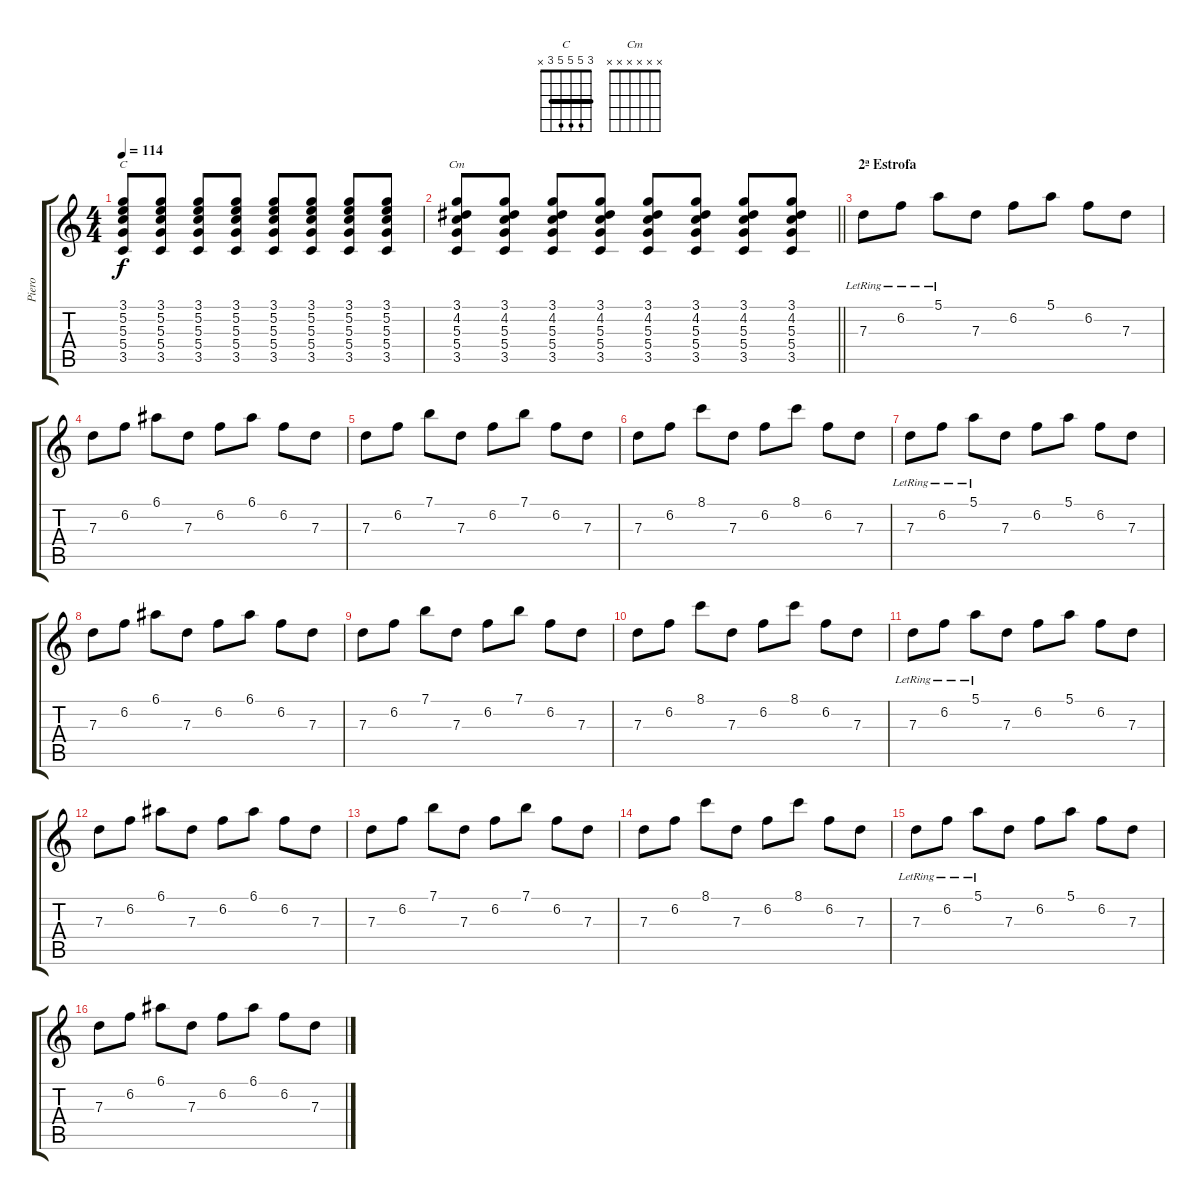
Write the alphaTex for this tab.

\track ("Piero" "Piero") {instrument electricguitarclean}
\staff {score tabs}
\tuning (E4 B3 G3 D3 A2 E2) {hide}
\chord ("C" 3 5 5 5 3 x) {barre 3}
\chord ("Cm" x x x x x x)
\ts (4 4)
\tempo 114
\clef g2
\ks c
(3.1 5.2 5.3 5.4 3.5).8{ch "C" dy f} (3.1 5.2 5.3 5.4 3.5).8 (3.1 5.2 5.3 5.4 3.5).8 (3.1 5.2 5.3 5.4 3.5).8 (3.1 5.2 5.3 5.4 3.5).8 (3.1 5.2 5.3 5.4 3.5).8 (3.1 5.2 5.3 5.4 3.5).8 (3.1 5.2 5.3 5.4 3.5).8 |
\barLineRight lightlight
(3.1 4.2 5.3 5.4 3.5).8{ch "Cm"} (3.1 4.2 5.3 5.4 3.5).8 (3.1 4.2 5.3 5.4 3.5).8 (3.1 4.2 5.3 5.4 3.5).8 (3.1 4.2 5.3 5.4 3.5).8 (3.1 4.2 5.3 5.4 3.5).8 (3.1 4.2 5.3 5.4 3.5).8 (3.1 4.2 5.3 5.4 3.5).8 |
\section ("" "2ª Estrofa")
7.3{lr}.8 6.2{lr}.8 5.1{lr}.8 7.3.8 6.2.8 5.1.8 6.2.8 7.3.8 |
7.3.8 6.2.8 6.1.8 7.3.8 6.2.8 6.1.8 6.2.8 7.3.8 |
7.3.8 6.2.8 7.1.8 7.3.8 6.2.8 7.1.8 6.2.8 7.3.8 |
7.3.8 6.2.8 8.1.8 7.3.8 6.2.8 8.1.8 6.2.8 7.3.8 |
7.3{lr}.8 6.2{lr}.8 5.1{lr}.8 7.3.8 6.2.8 5.1.8 6.2.8 7.3.8 |
7.3.8 6.2.8 6.1.8 7.3.8 6.2.8 6.1.8 6.2.8 7.3.8 |
7.3.8 6.2.8 7.1.8 7.3.8 6.2.8 7.1.8 6.2.8 7.3.8 |
7.3.8 6.2.8 8.1.8 7.3.8 6.2.8 8.1.8 6.2.8 7.3.8 |
7.3{lr}.8 6.2{lr}.8 5.1{lr}.8 7.3.8 6.2.8 5.1.8 6.2.8 7.3.8 |
7.3.8 6.2.8 6.1.8 7.3.8 6.2.8 6.1.8 6.2.8 7.3.8 |
7.3.8 6.2.8 7.1.8 7.3.8 6.2.8 7.1.8 6.2.8 7.3.8 |
7.3.8 6.2.8 8.1.8 7.3.8 6.2.8 8.1.8 6.2.8 7.3.8 |
7.3{lr}.8 6.2{lr}.8 5.1{lr}.8 7.3.8 6.2.8 5.1.8 6.2.8 7.3.8 |
7.3.8 6.2.8 6.1.8 7.3.8 6.2.8 6.1.8 6.2.8 7.3.8
